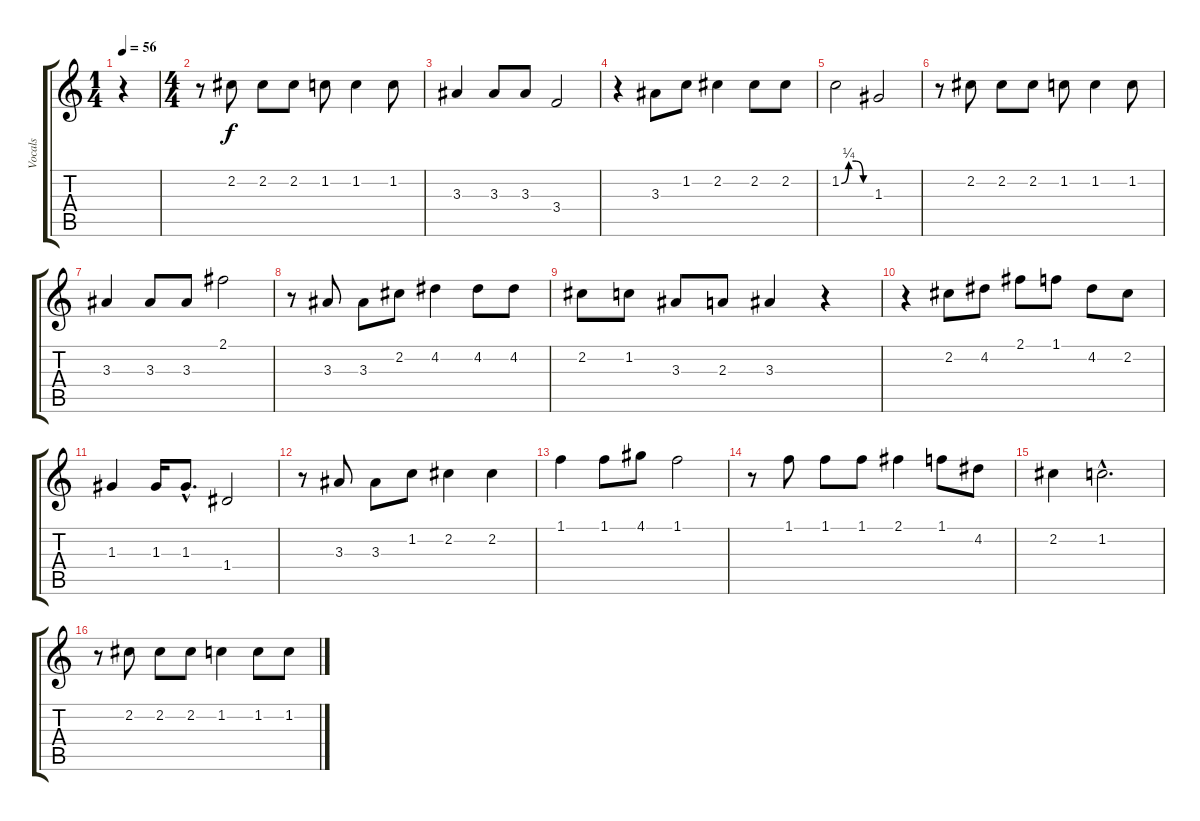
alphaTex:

\track ("Vocals" "Vocals") {instrument frenchhorn}
\staff {score tabs}
\tuning (E5 B4 G4 D4 A3 E3) {hide}
\ts (1 4)
\tempo 56
\clef g2
\ks c
r.4{dy f instrument frenchhorn} |
\ts (4 4)
r.8 2.2.8 2.2.8 2.2.8 1.2.8 1.2.4 1.2.8 |
3.3.4 3.3.8 3.3.8 3.4.2 |
r.4 3.3.8 1.2.8 2.2.4 2.2.8 2.2.8 |
1.2{be (custom 0 0 15 1 30 1 45 0 60 0)}.2 1.3.2 |
r.8 2.2.8 2.2.8 2.2.8 1.2.8 1.2.4 1.2.8 |
3.3.4 3.3.8 3.3.8 2.1.2 |
r.8 3.3.8 3.3.8 2.2.8 4.2.4 4.2.8 4.2.8 |
2.2.8 1.2.8 3.3.8 2.3.8 3.3.4 r.4 |
r.4 2.2.8 4.2.8 2.1.8 1.1.8 4.2.8 2.2.8 |
1.3.4 1.3.16 1.3{hac}.8{d} 1.4.2 |
r.8 3.3.8 3.3.8 1.2.8 2.2.4 2.2.4 |
1.1.4 1.1.8 4.1.8 1.1.2 |
r.8 1.1.8 1.1.8 1.1.8 2.1.4 1.1.8 4.2.8 |
2.2.4 1.2{hac}.2{d} |
r.8 2.2.8 2.2.8 2.2.8 1.2.4 1.2.8 1.2.8
